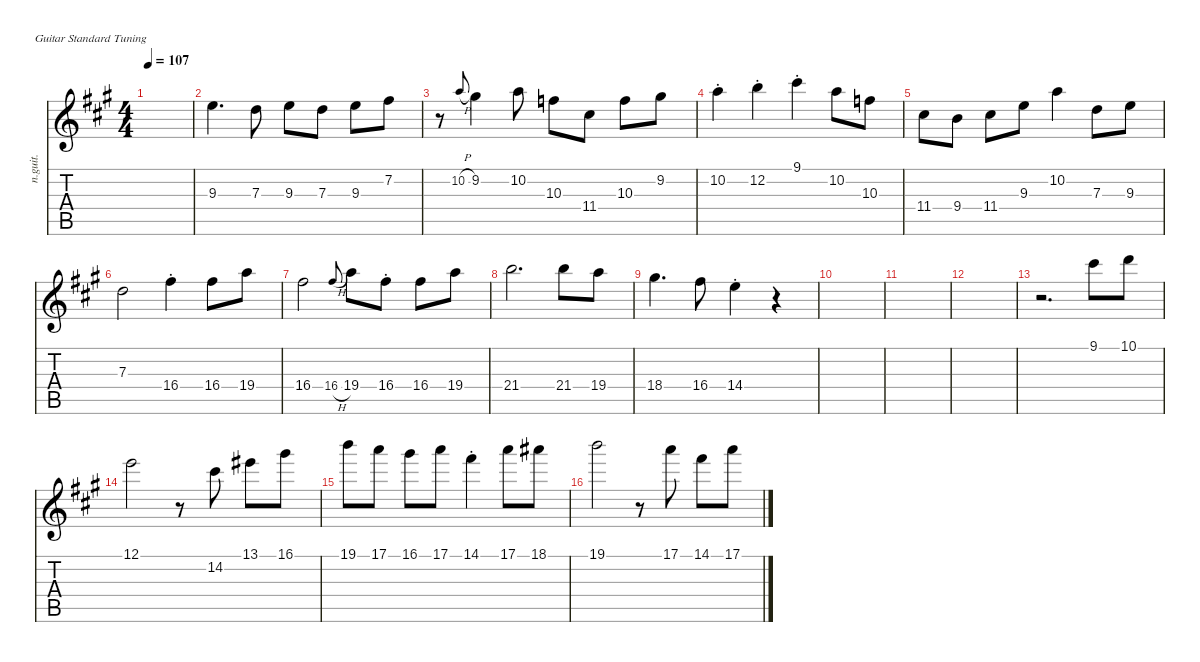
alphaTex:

\defaultSystemsLayout 4
\hideDynamics
\bracketExtendMode nobrackets
\track ("Nylon Guitar" "n.guit.") {instrument acousticguitarnylon}
\staff {score tabs}
\tuning (E4 B3 G3 D3 A2 E2)
\ts (4 4)
\tempo 107
\clef g2
\ks a
|
9.3{acc forcenatural}.4{d beam Down} 7.3{acc forcenatural}.8{beam Down} 9.3{acc forcenatural}.8{beam Down} 7.3{acc forcenatural}.8{beam Down} 9.3{acc forcenatural}.8{beam Down} 7.2{acc #}.8{beam Down} |
r.8{beam Down} 10.2{h acc forcenatural}.8{gr onbeat beam Up} 9.2{acc #}.4{beam Down} 10.2{acc forcenatural}.8{beam Down} 10.3{acc forcenatural}.8{beam Down} 11.4{acc #}.8{beam Down} 10.3{acc forcenatural}.8{beam Down} 9.2{acc #}.8{beam Down} |
10.2{st acc forcenatural}.4{beam Down} 12.2{st acc forcenatural}.4{beam Down} 9.1{st acc #}.4{beam Down} 10.2{acc forcenatural}.8{beam Down} 10.3{acc forcenatural}.8{beam Down} |
11.4{acc #}.8{beam Down} 9.4{acc forcenatural}.8{beam Down} 11.4{acc #}.8{beam Down} 9.3{acc forcenatural}.8{beam Down} 10.2{acc forcenatural}.4{beam Down} 7.3{acc forcenatural}.8{beam Down} 9.3{acc forcenatural}.8{beam Down} |
7.3{acc forcenatural}.2{beam Down} 16.4{st acc #}.4{beam Down} 16.4{acc #}.8{beam Down} 19.4{acc forcenatural}.8{beam Down} |
16.4{acc #}.2{beam Down} 16.4{h acc #}.8{gr onbeat beam Up} 19.4{acc forcenatural}.8{beam Down} 16.4{st acc #}.8{beam Down} 16.4{acc #}.8{beam Down} 19.4{acc forcenatural}.8{beam Down} |
21.4{acc forcenatural}.2{d beam Down} 21.4{acc forcenatural}.8{beam Down} 19.4{acc forcenatural}.8{beam Down} |
18.4{acc #}.4{d beam Down} 16.4{acc #}.8{beam Down} 14.4{st acc forcenatural}.4{beam Down} r.4{beam Down} |
|
|
|
r.2{d beam Down} 9.1{acc #}.8{beam Down} 10.1{acc forcenatural}.8{beam Down} |
12.1{acc forcenatural}.2{beam Down} r.8{beam Down} 14.2{acc #}.8{beam Down} 13.1{acc #}.8{beam Down} 16.1{acc #}.8{beam Down} |
19.1{acc forcenatural}.8{beam Down} 17.1{acc forcenatural}.8{beam Down} 16.1{acc #}.8{beam Down} 17.1{acc forcenatural}.8{beam Down} 14.1{st acc #}.4{beam Down} 17.1{acc forcenatural}.8{beam Down} 18.1{acc #}.8{beam Down} |
19.1{acc forcenatural}.2{beam Down} r.8{beam Down} 17.1{acc forcenatural}.8{beam Down} 14.1{acc #}.8{beam Down} 17.1{acc forcenatural}.8{beam Down}
